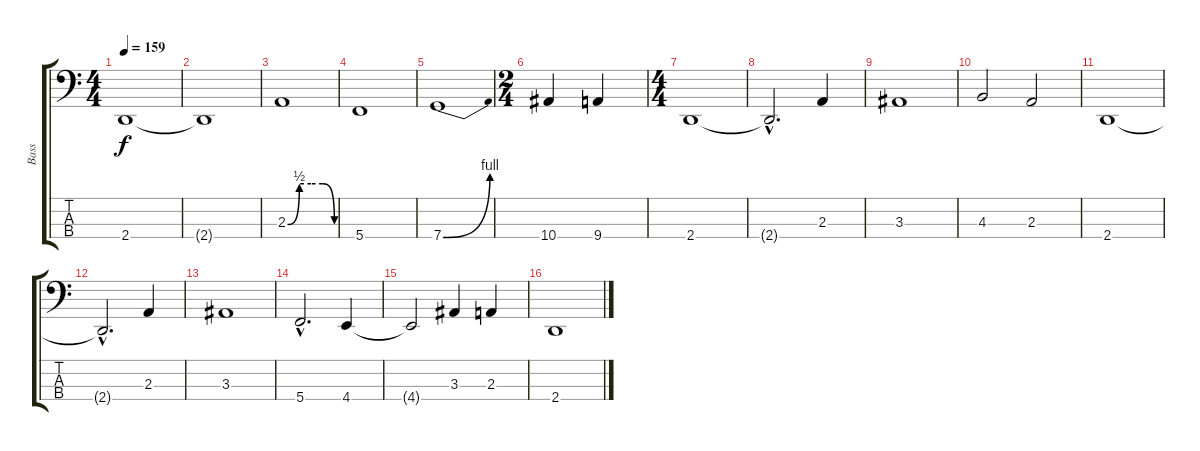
\track ("Bass" "Bass") {instrument electricbasspick}
\staff {score tabs}
\tuning (F2 C2 G1 C1) {hide}
\ts (4 4)
\tempo 159
\clef f4
\ks c
2.4.1{dy f} |
2.4{t}.1 |
2.3{be (custom 0 0 15 2 30 2 45 2 60 0)}.1 |
5.4.1 |
7.4{be (bend 0 0 60 4)}.1 |
\ts (2 4)
10.4.4 9.4.4 |
\ts (4 4)
2.4.1 |
2.4{hac t}.2{d} 2.3.4 |
3.3.1 |
4.3.2 2.3.2 |
2.4.1 |
2.4{hac t}.2{d} 2.3.4 |
3.3.1 |
5.4{hac}.2{d} 4.4.4 |
4.4{t}.2 3.3.4 2.3.4 |
2.4.1
